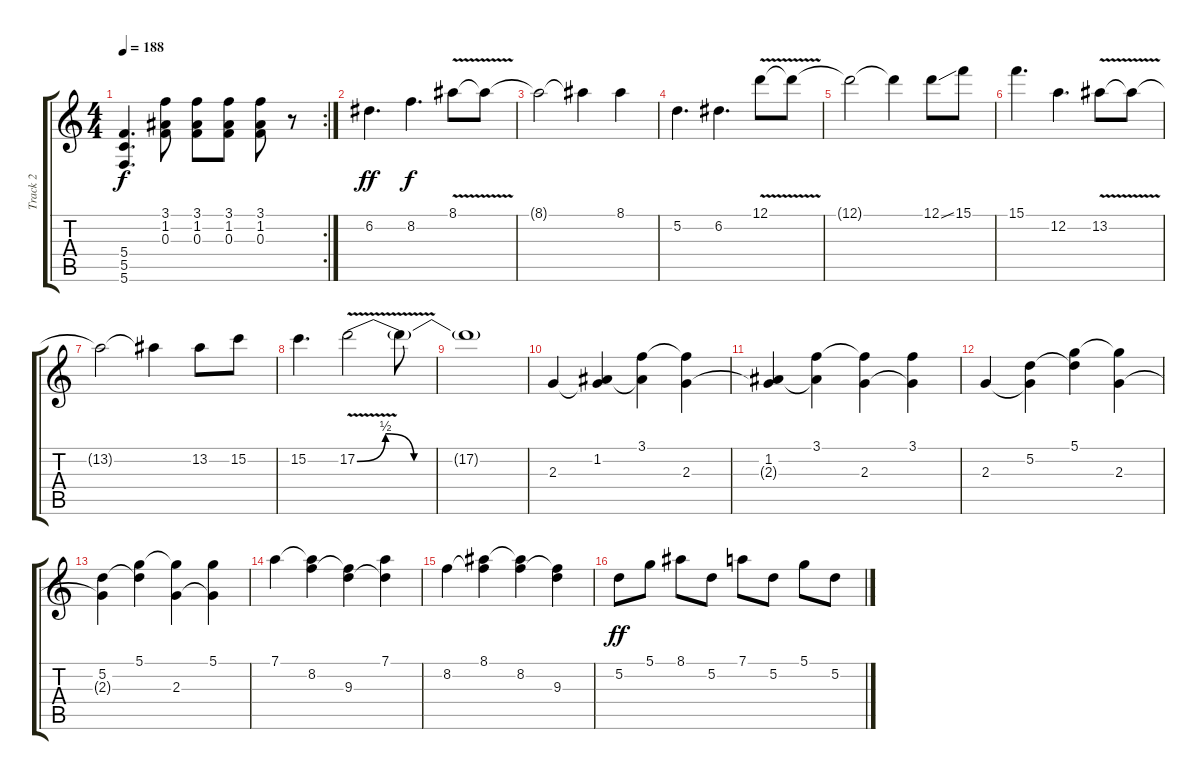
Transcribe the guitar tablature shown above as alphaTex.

\track ("Track 2" "Track 2") {instrument distortionguitar}
\staff {score tabs}
\tuning (D4 A3 F3 C3 G2 C2) {hide}
\rc 2
\ts (4 4)
\tempo 188
\clef g2
\ks c
(5.4 5.5 5.6).4{d dy f} (3.1 1.2 0.3).8 (3.1 1.2 0.3).8 (3.1 1.2 0.3).8 (3.1 1.2 0.3).8 r.8 |
6.2.4{d dy ff} 8.2.4{d dy f} 8.1{v}.8 8.1{t}.8 |
8.1{t}.2 8.1{t}.4 8.1.4 |
5.2.4{d} 6.2.4{d} 12.1{v}.8 12.1{t}.8 |
12.1{t}.2 12.1{t}.4 12.1{ss}.8 15.1.8 |
15.1.4{d} 12.2.4{d} 13.2{v}.8 13.2{t}.8 |
13.2{t}.2 13.2{t}.4 13.2.8 15.2.8 |
15.2.4{d} 17.2{be (custom 0 0 10 2 20 0 40 0 45 0 60 0) v}.2 17.2{t}.8 |
17.2{t}.1 |
2.3.4 (1.2 2.3{t}).4 (3.1 1.2{t}).4 (3.1{t} 2.3).4 |
(1.2 2.3{t}).4 (3.1 1.2{t}).4 (3.1{t} 2.3).4 (3.1 2.3{t}).4 |
2.3.4 (5.2 2.3{t}).4 (5.1 5.2{t}).4 (5.1{t} 2.3).4 |
(5.2 2.3{t}).4 (5.1 5.2{t}).4 (5.1{t} 2.3).4 (5.1 2.3{t}).4 |
7.1.4 (7.1{t} 8.2).4 (8.2{t} 9.3).4 (7.1 9.3{t}).4 |
8.2.4 (8.1 8.2{t}).4 (8.1{t} 8.2).4 (8.2{t} 9.3).4 |
5.2.8{dy ff} 5.1.8 8.1.8 5.2.8 7.1.8 5.2.8 5.1.8 5.2.8
